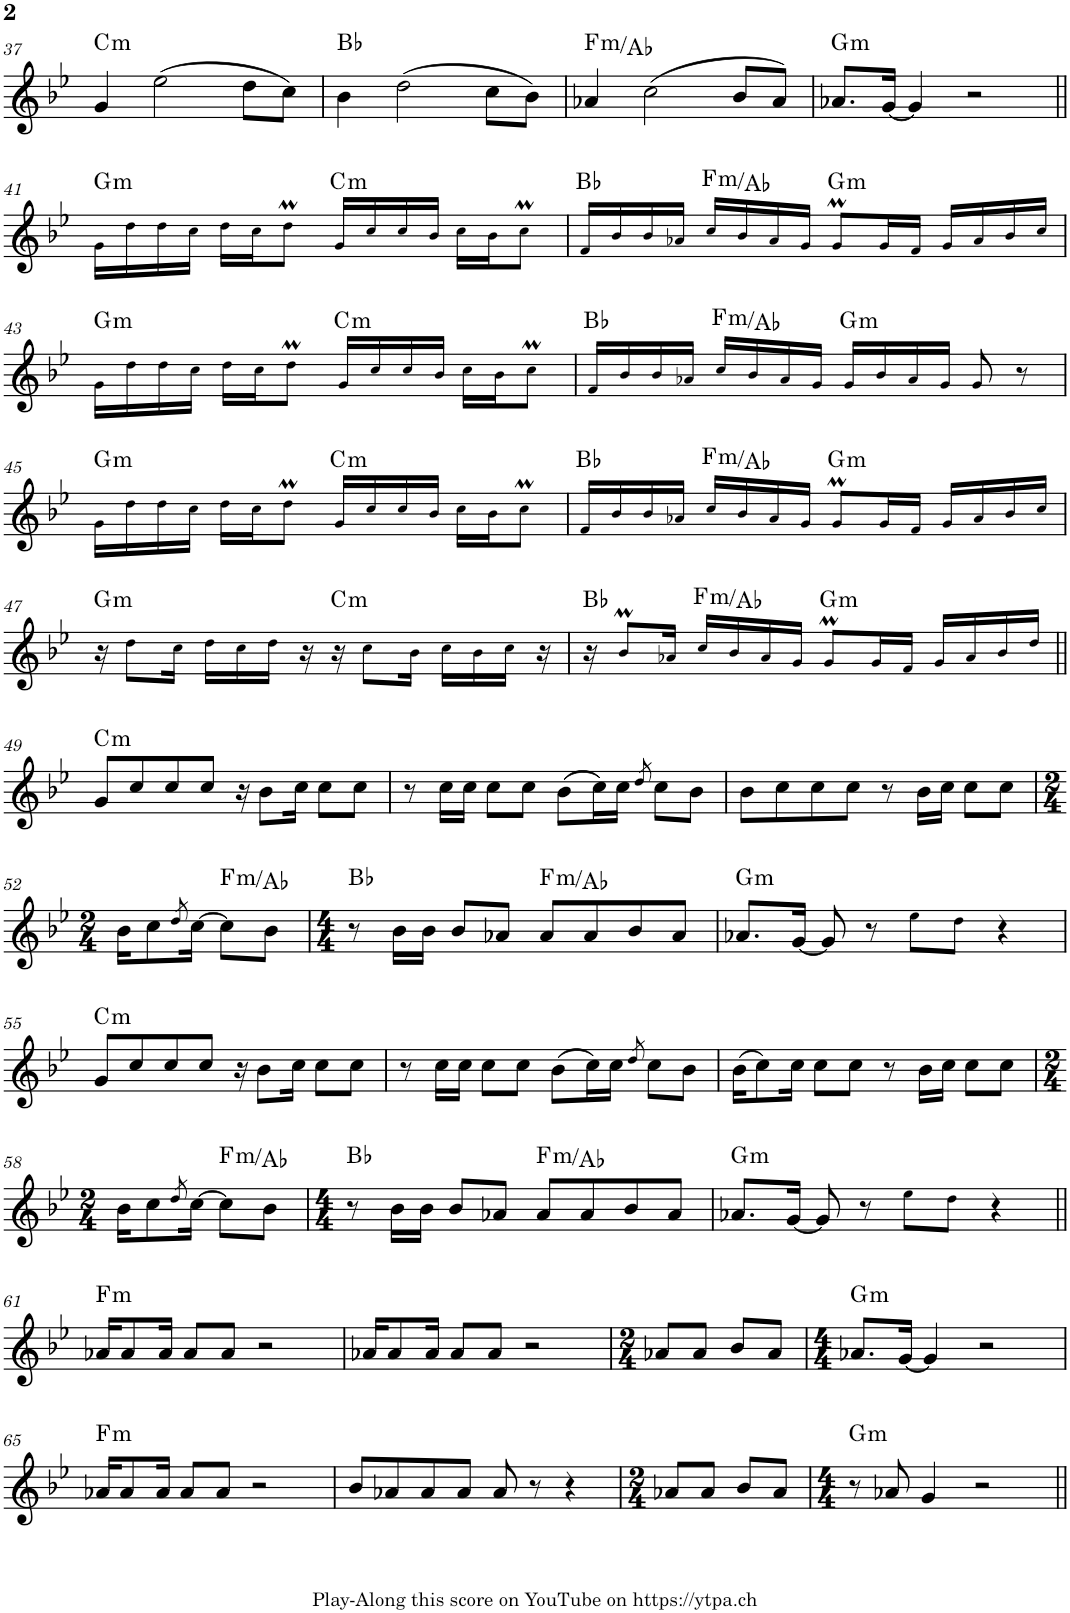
**kern	**harte
*part1	*part1
*staff1	*
*I"Piano	*
*I'Pno.	*
!!LO:PB:g=z
*clefG2	*
*k[b-e-]	*
*M4/4	*
=37	=37
!	!LO:H:kt=m
4g/	C:min
(2ee-\	.
8dd\L	.
8cc\J)	.
=38	=38
4b-\	Bb:maj
(2dd\	.
8cc\L	.
8b-\J)	.
=39	=39
!	!LO:H:kt=m
4a-X/	F:min/b3
(2cc\	.
8b-/L	.
8a-/J)	.
=40	=40
!	!LO:H:kt=m
8.a-X/L	G:min
[16g/Jk	.
4g/]	.
2r	.
!!LO:LB:g=z
=41||	=41||
!	!LO:H:kt=m
16g!\LL	G:min
16dd!\	.
16dd!\	.
16cc!\JJ	.
16dd!\LL	.
16cc!\J	.
8ddm!\J	.
!	!LO:H:kt=m
16g!/LL	C:min
16cc!/	.
16cc!/	.
16b-!/JJ	.
16cc!\LL	.
16b-!\J	.
8ccM!\J	.
=42	=42
16f!/LL	Bb:maj
16b-!/	.
16b-!/	.
16a-X!/JJ	.
!	!LO:H:kt=m
16cc!/LL	F:min/b3
16b-!/	.
16a-!/	.
16g!/JJ	.
!	!LO:H:kt=m
8gM!/L	G:min
16g!/L	.
16f!/JJ	.
16g!/LL	.
16a-!/	.
16b-!/	.
16cc!/JJ	.
!!LO:LB:g=z
=43	=43
!	!LO:H:kt=m
16g!\LL	G:min
16dd!\	.
16dd!\	.
16cc!\JJ	.
16dd!\LL	.
16cc!\J	.
8ddm!\J	.
!	!LO:H:kt=m
16g!/LL	C:min
16cc!/	.
16cc!/	.
16b-!/JJ	.
16cc!\LL	.
16b-!\J	.
8ccM!\J	.
=44	=44
16f!/LL	Bb:maj
16b-!/	.
16b-!/	.
16a-X!/JJ	.
!	!LO:H:kt=m
16cc!/LL	F:min/b3
16b-!/	.
16a-!/	.
16g!/JJ	.
!	!LO:H:kt=m
16g!/LL	G:min
16b-!/	.
16a-!/	.
16g!/JJ	.
8g!/	.
8r	.
!!LO:LB:g=z
=45	=45
!	!LO:H:kt=m
16g!\LL	G:min
16dd!\	.
16dd!\	.
16cc!\JJ	.
16dd!\LL	.
16cc!\J	.
8ddm!\J	.
!	!LO:H:kt=m
16g!/LL	C:min
16cc!/	.
16cc!/	.
16b-!/JJ	.
16cc!\LL	.
16b-!\J	.
8ccM!\J	.
=46	=46
16f!/LL	Bb:maj
16b-!/	.
16b-!/	.
16a-X!/JJ	.
!	!LO:H:kt=m
16cc!/LL	F:min/b3
16b-!/	.
16a-!/	.
16g!/JJ	.
!	!LO:H:kt=m
8gM!/L	G:min
16g!/L	.
16f!/JJ	.
16g!/LL	.
16a-!/	.
16b-!/	.
16cc!/JJ	.
!!LO:LB:g=z
=47	=47
!	!LO:H:kt=m
16r	G:min
8dd!\L	.
16cc!\Jk	.
16dd!\LL	.
16cc!\	.
16dd!\JJ	.
16r	.
!	!LO:H:kt=m
16r	C:min
8cc!\L	.
16b-!\Jk	.
16cc!\LL	.
16b-!\	.
16cc!\JJ	.
16r	.
=48	=48
16r	Bb:maj
8b-M!/L	.
16a-X!/Jk	.
!	!LO:H:kt=m
16cc!/LL	F:min/b3
16b-!/	.
16a-!/	.
16g!/JJ	.
!	!LO:H:kt=m
8gM!/L	G:min
16g!/L	.
16f!/JJ	.
16g!/LL	.
16a-!/	.
16b-!/	.
16dd!/JJ	.
!!LO:LB:g=z
=49||	=49||
!	!LO:H:kt=m
8g/L	C:min
8cc/	.
8cc/	.
8cc/J	.
16r	.
8b-\L	.
16cc\Jk	.
8cc\L	.
8cc\J	.
=50	=50
8r	.
16cc\LL	.
16cc\JJ	.
8cc\L	.
8cc\J	.
(8b-\L	.
16cc\L)	.
16cc\JJ	.
8qdd/	.
8cc\L	.
8b-\J	.
=51	=51
8b-\L	.
8cc\	.
8cc\	.
8cc\J	.
8r	.
16b-\LL	.
16cc\JJ	.
8cc\L	.
8cc\J	.
!!LO:LB:g=z
=52	=52
*M2/4	*
16b-\KL	.
8cc\	.
8qdd/	.
[16cc\Jk	.
!	!LO:H:kt=m
8cc\L]	F:min/b3
8b-\J	.
=53	=53
*M4/4	*
8r	Bb:maj
16b-\LL	.
16b-\JJ	.
8b-/L	.
8a-X/J	.
!	!LO:H:kt=m
8a-/L	F:min/b3
8a-/	.
8b-/	.
8a-/J	.
=54	=54
!	!LO:H:kt=m
8.a-X/L	G:min
[16g/Jk	.
8g/]	.
8r	.
8ee-!\L	.
8dd!\J	.
4r	.
!!LO:LB:g=z
=55	=55
!	!LO:H:kt=m
8g/L	C:min
8cc/	.
8cc/	.
8cc/J	.
16r	.
8b-\L	.
16cc\Jk	.
8cc\L	.
8cc\J	.
=56	=56
8r	.
16cc\LL	.
16cc\JJ	.
8cc\L	.
8cc\J	.
(8b-\L	.
16cc\L)	.
16cc\JJ	.
8qdd/	.
8cc\L	.
8b-\J	.
=57	=57
(16b-\KL	.
8cc\)	.
16cc\Jk	.
8cc\L	.
8cc\J	.
8r	.
16b-\LL	.
16cc\JJ	.
8cc\L	.
8cc\J	.
!!LO:LB:g=z
=58	=58
*M2/4	*
16b-\KL	.
8cc\	.
8qdd/	.
[16cc\Jk	.
!	!LO:H:kt=m
8cc\L]	F:min/b3
8b-\J	.
=59	=59
*M4/4	*
8r	Bb:maj
16b-\LL	.
16b-\JJ	.
8b-/L	.
8a-X/J	.
!	!LO:H:kt=m
8a-/L	F:min/b3
8a-/	.
8b-/	.
8a-/J	.
=60	=60
!	!LO:H:kt=m
8.a-X/L	G:min
[16g/Jk	.
8g/]	.
8r	.
8ee-!\L	.
8dd!\J	.
4r	.
!!LO:LB:g=z
=61||	=61||
!	!LO:H:kt=m
16a-X/KL	F:min
8a-/	.
16a-/Jk	.
8a-/L	.
8a-/J	.
2r	.
=62	=62
16a-X/KL	.
8a-/	.
16a-/Jk	.
8a-/L	.
8a-/J	.
2r	.
=63	=63
*M2/4	*
8a-X/L	.
8a-/J	.
8b-/L	.
8a-/J	.
=64	=64
*M4/4	*
!	!LO:H:kt=m
8.a-X/L	G:min
[16g/Jk	.
4g/]	.
2r	.
!!LO:LB:g=z
=65	=65
!	!LO:H:kt=m
16a-X/KL	F:min
8a-/	.
16a-/Jk	.
8a-/L	.
8a-/J	.
2r	.
=66	=66
8b-/L	.
8a-X/	.
8a-/	.
8a-/J	.
8a-/	.
8r	.
4r	.
=67	=67
*M2/4	*
8a-X/L	.
8a-/J	.
8b-/L	.
8a-/J	.
=68	=68
*M4/4	*
!	!LO:H:kt=m
8r	G:min
8a-X/	.
4g/	.
2r	.
=||	=||
*-	*-
